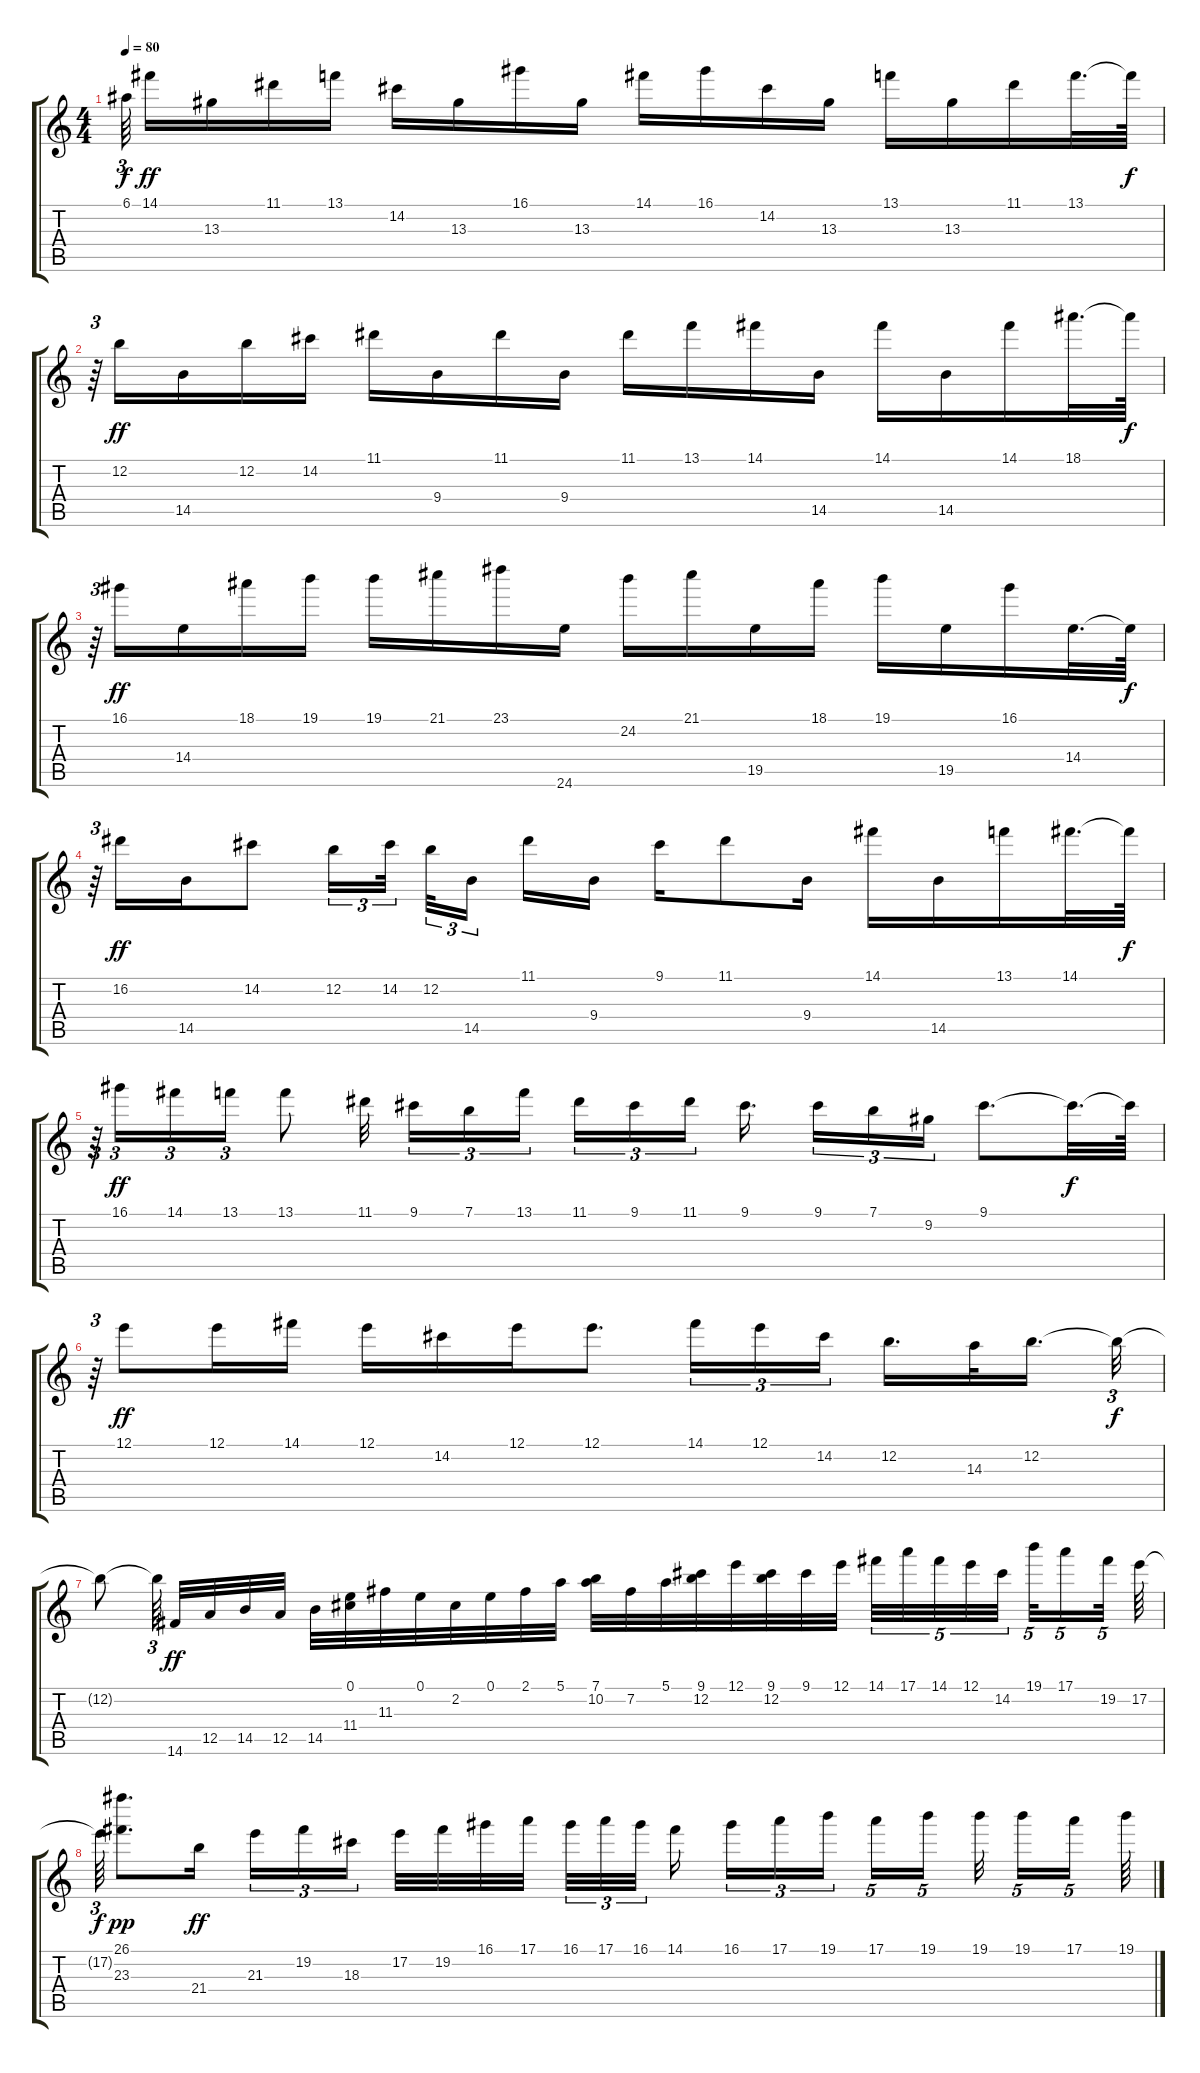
\track "" {instrument overdrivenguitar}
\staff {score tabs}
\tuning (E4 B3 G3 D3 A2 E2) {hide}
\ts (4 4)
\tempo 80
\clef g2
\ks c
6.1{t}.64{tu (3 2) dy f beam splitsecondary} 14.1.16{dy ff} 13.3.16 11.1.16 13.1.16 14.2.16 13.3.16 16.1.16 13.3.16 14.1.16 16.1.16 14.2.16 13.3.16 13.1.16 13.3.16 11.1.16 13.1.32{d} 13.1{t}.64{dy f} |
r.64{tu (3 2)} 12.2.16{dy ff} 14.5.16 12.2.16 14.2.16 11.1.16 9.4.16 11.1.16 9.4.16 11.1.16 13.1.16 14.1.16 14.5.16 14.1.16 14.5.16 14.1.16 18.1.32{d} 18.1{t}.64{dy f} |
r.64{tu (3 2)} 16.1.16{dy ff} 14.4.16 18.1.16 19.1.16 19.1.16 21.1.16 23.1.16 24.6.16 24.2.16 21.1.16 19.5.16 18.1.16 19.1.16 19.5.16 16.1.16 14.4.32{d} 14.4{t}.64{dy f} |
r.64{tu (3 2)} 16.2.16{dy ff} 14.5.16 14.2.8 12.2.16{tu (3 2)} 14.2.32{tu (3 2) beam splitsecondary} 12.2.32{tu (3 2)} 14.5.16{tu (3 2) beam splitsecondary} 11.1.16 9.4.16 9.1.16 11.1.8 9.4.16 14.1.16 14.5.16 13.1.16 14.1.32{d} 14.1{t}.64{dy f} |
r.64{tu (3 2)} 16.1.16{tu (3 2) dy ff} 14.1.16{tu (3 2)} 13.1.16{tu (3 2)} 13.1.8 11.1.32{beam splitsecondary} 9.1.16{tu (3 2)} 7.1.16{tu (3 2)} 13.1.16{tu (3 2) beam splitsecondary} 11.1.16{tu (3 2)} 9.1.16{tu (3 2)} 11.1.16{tu (3 2) beam splitsecondary} 9.1.16{d beam splitsecondary} 9.1.16{tu (3 2)} 7.1.16{tu (3 2)} 9.2.16{tu (3 2)} 9.1.8{d} 9.1{t}.32{d dy f} 9.1{t}.64 |
r.64{tu (3 2)} 12.1.8{dy ff} 12.1.16 14.1.16 12.1.16 14.2.16 12.1.16 12.1.8{d} 14.1.16{tu (3 2)} 12.1.16{tu (3 2)} 14.2.16{tu (3 2)} 12.2.16{d} 14.3.32 12.2.16{d beam splitsecondary} 12.2{t}.32{tu (3 2) dy f} |
12.2{t}.8 12.2{t}.64{tu (3 2) beam splitsecondary} 14.6.32{dy ff} 12.5.32 14.5.32 12.5.32 14.5.32 (0.1 11.4).32 11.3.32 0.1.32 2.2.32 0.1.32 2.1.32 5.1.32 (7.1 10.2).32 7.2.32 5.1.32 (9.1 12.2).32 12.1.32 (9.1 12.2).32 9.1.32 12.1.32 14.1.32{tu (5 4)} 17.1.32{tu (5 4)} 14.1.32{tu (5 4)} 12.1.32{tu (5 4)} 14.2.32{tu (5 4) beam splitsecondary} 19.1.32{tu (5 4)} 17.1.16{tu (5 4)} 19.2.32{tu (5 4)} 17.2.64 |
17.2{t}.64{tu (3 2) dy f} (26.1 23.3).8{d dy pp} 21.4.16{dy ff} 21.3.16{tu (3 2)} 19.2.16{tu (3 2)} 18.3.16{tu (3 2) beam splitsecondary} 17.2.32 19.2.32 16.1.32 17.1.32 16.1.32{tu (3 2)} 17.1.32{tu (3 2)} 16.1.32{tu (3 2) beam splitsecondary} 14.1.16{beam splitsecondary} 16.1.16{tu (3 2)} 17.1.16{tu (3 2)} 19.1.16{tu (3 2)} 17.1.16{tu (5 4)} 19.1.16{tu (5 4) beam splitsecondary} 19.1.32{beam splitsecondary} 19.1.16{tu (5 4)} 17.1.16{tu (5 4) beam splitsecondary} 19.1.64
